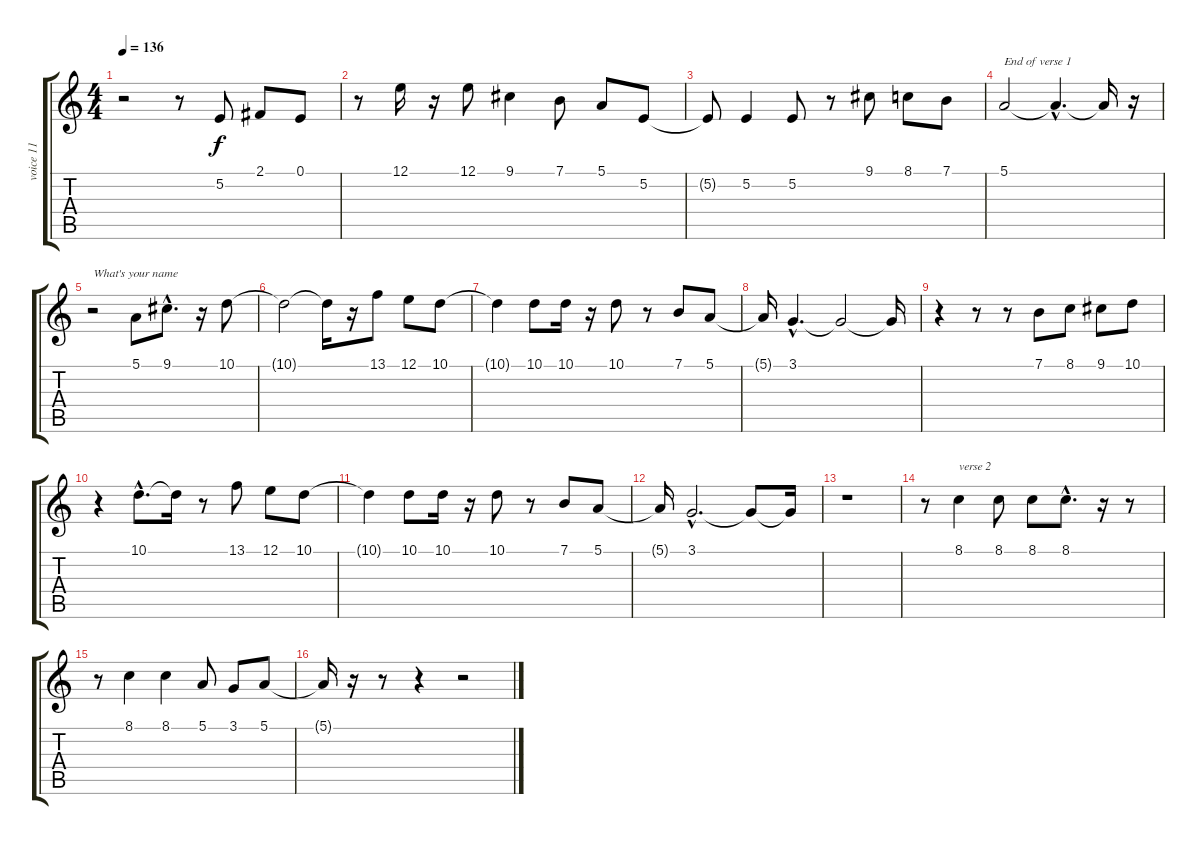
\track ("voice 11" "voice 11") {instrument vibraphone}
\staff {score tabs}
\tuning (E4 B3 G3 D3 A2 E2) {hide}
\ts (4 4)
\tempo 136
\clef g2
\ks c
r.2{dy f} r.8 5.2.8 2.1.8 0.1.8 |
r.8 12.1.16 r.16 12.1.8 9.1.4 7.1.8 5.1.8 5.2.8 |
5.2{t}.8 5.2.4 5.2.8 r.8 9.1.8 8.1.8 7.1.8 |
5.1.2{txt "End of verse 1"} 5.1{hac t}.4{d} 5.1{t}.16 r.16 |
r.2{txt "What's your name"} 5.1.8 9.1{hac}.8{d} r.16 10.1.8 |
10.1{t}.2 10.1{t}.16 r.16 13.1.8 12.1.8 10.1.8 |
10.1{t}.4 10.1.8 10.1.16 r.16 10.1.8 r.8 7.1.8 5.1.8 |
5.1{t}.16 3.1{hac}.4{d} 3.1{t}.2 3.1{t}.16 |
r.4 r.8 r.8 7.1.8 8.1.8 9.1.8 10.1.8 |
r.4 10.1{hac}.8{d} 10.1{t}.16 r.8 13.1.8 12.1.8 10.1.8 |
10.1{t}.4 10.1.8 10.1.16 r.16 10.1.8 r.8 7.1.8 5.1.8 |
5.1{t}.16 3.1{hac}.2{d} 3.1{t}.8 3.1{t}.16 |
r.1 |
r.8 8.1.4{txt "verse 2"} 8.1.8 8.1.8 8.1{hac}.8{d} r.16 r.8 |
r.8 8.1.4 8.1.4 5.1.8 3.1.8 5.1.8 |
5.1{t}.16 r.16 r.8 r.4 r.2
